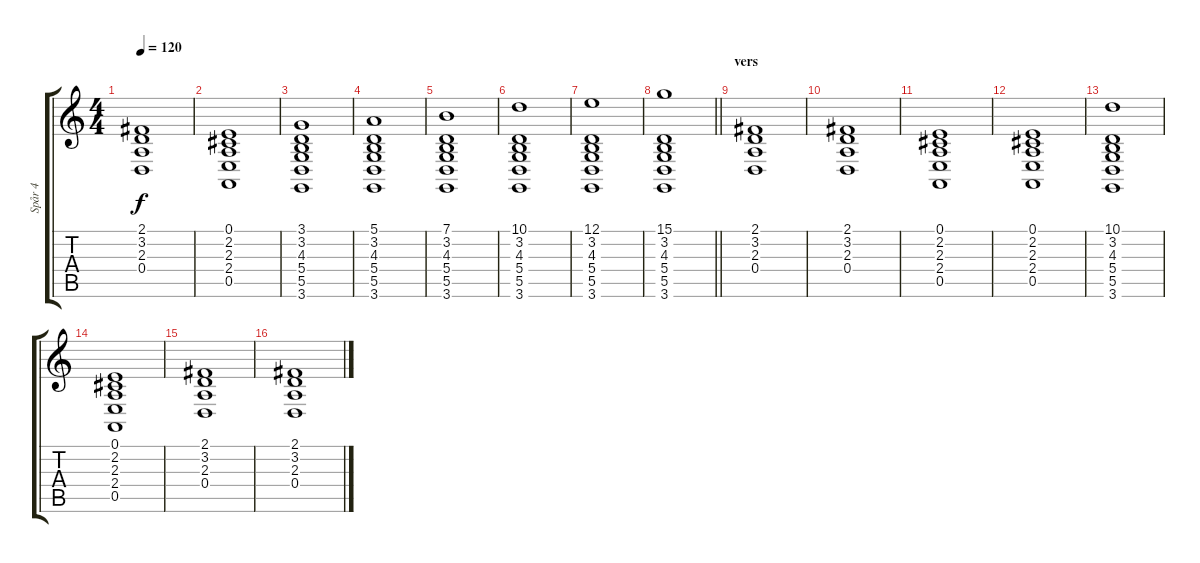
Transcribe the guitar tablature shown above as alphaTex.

\track ("Spår 4" "Spår 4") {instrument drawbarorgan}
\staff {score tabs}
\tuning (E4 B3 G3 D3 A2 E2) {hide}
\ts (4 4)
\tempo 120
\clef g2
\ks c
(2.1 3.2 2.3 0.4).1{dy f} |
(0.1 2.2 2.3 2.4 0.5).1 |
(3.1 3.2 4.3 5.4 5.5 3.6).1 |
(5.1 3.2 4.3 5.4 5.5 3.6).1 |
(7.1 3.2 4.3 5.4 5.5 3.6).1 |
(10.1 3.2 4.3 5.4 5.5 3.6).1 |
(12.1 3.2 4.3 5.4 5.5 3.6).1 |
\barLineRight lightlight
(15.1 3.2 4.3 5.4 5.5 3.6).1 |
\section ("" "vers")
(2.1 3.2 2.3 0.4).1 |
(2.1 3.2 2.3 0.4).1 |
(0.1 2.2 2.3 2.4 0.5).1 |
(0.1 2.2 2.3 2.4 0.5).1 |
(10.1 3.2 4.3 5.4 5.5 3.6).1 |
(0.1 2.2 2.3 2.4 0.5).1 |
(2.1 3.2 2.3 0.4).1 |
(2.1 3.2 2.3 0.4).1
